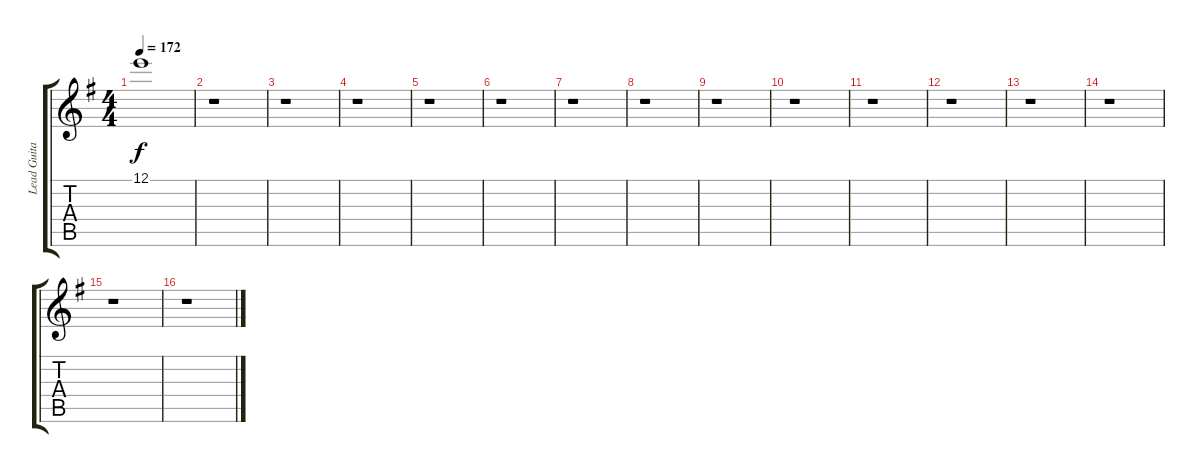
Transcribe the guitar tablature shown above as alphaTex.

\track ("Lead Guitar [Slash]" "Lead Guita") {instrument overdrivenguitar}
\staff {score tabs}
\tuning (E4 B3 G3 D3 A2 E2) {hide}
\ts (4 4)
\tempo 172
\clef g2
\ks g
12.1{t}.1{dy f} |
r.1 |
r.1 |
r.1 |
r.1 |
r.1 |
r.1 |
r.1 |
r.1 |
r.1 |
r.1 |
r.1 |
r.1 |
r.1 |
r.1 |
r.1
